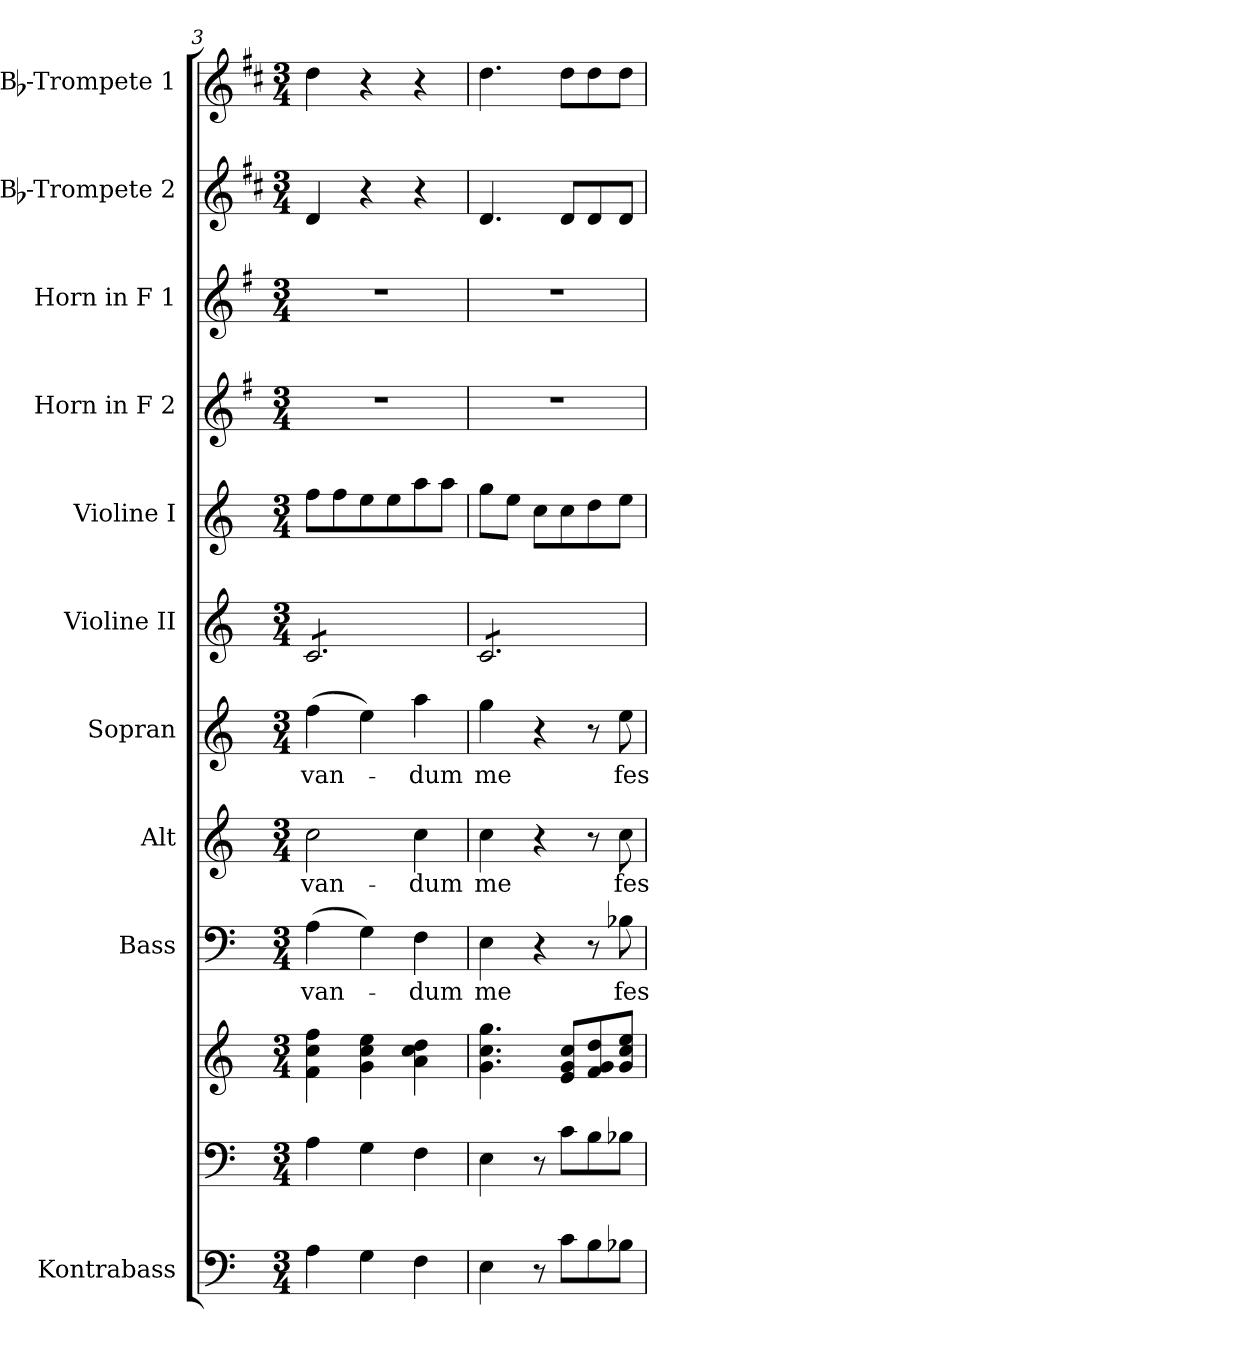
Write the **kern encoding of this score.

**kern	**kern	**kern	**kern	**text	**kern	**text	**kern	**text	**kern	**kern	**kern	**kern	**kern	**kern
*part11	*part10	*part10	*part9	*part9	*part8	*part8	*part7	*part7	*part6	*part5	*part4	*part3	*part2	*part1
*staff12	*staff11	*staff10	*staff9	*staff9	*staff8	*staff8	*staff7	*staff7	*staff6	*staff5	*staff4	*staff3	*staff2	*staff1
*I"Kontrabass	*	*	*I"Bass	*	*I"Alt	*	*I"Sopran	*	*I"Violine II	*I"Violine I	*I"Horn in F 2	*I"Horn in F 1	*I"Bb-Trompete 2	*I"Bb-Trompete 1
*I'Kb.	*	*	*I'B.	*	*I'A.	*	*I'S.	*	*I'Vl. II	*I'Vl. I	*	*	*I'Bb Trp. 2	*I'Bb Trp. 1
*clefF4	*clefF4	*clefG2	*clefF4	*	*clefG2	*	*clefG2	*	*clefG2	*clefG2	*clefG2	*clefG2	*clefG2	*clefG2
*ITrd7c12	*	*	*	*	*	*	*	*	*	*	*ITrd4c7	*ITrd4c7	*ITrd1c2	*ITrd1c2
*k[]	*k[]	*k[]	*k[]	*	*k[]	*	*k[]	*	*k[]	*k[]	*k[]	*k[]	*k[]	*k[]
*C:	*C:	*C:	*C:	*	*C:	*	*C:	*	*C:	*C:	*C:	*C:	*C:	*C:
*M3/4	*M3/4	*M3/4	*M3/4	*	*M3/4	*	*M3/4	*	*M3/4	*M3/4	*M3/4	*M3/4	*M3/4	*M3/4
=3	=3	=3	=3	=3	=3	=3	=3	=3	=3	=3	=3	=3	=3	=3
!	!	!	!	!LO:LY:b	!	!LO:LY:b	!	!LO:LY:b	!	!	!	!	!	!
*	*	*	*	*	*	*	*	*	*tremolo	*	*	*	*	*
4AA\	4A\	4f\ 4cc\ 4ff\	(>4A\	-van-	2cc\	-van-	(>4ff\	-van-	8c/L	8ff\L	2.r	2.r	4c/	4cc\
.	.	.	.	.	.	.	.	.	8c/	8ff\	.	.	.	.
4GG\	4G\	4g\ 4cc\ 4ee\	4G\)	.	.	.	4ee\)	.	8c/	8ee\	.	.	4r	4r
.	.	.	.	.	.	.	.	.	8c/	8ee\	.	.	.	.
!	!	!	!	!LO:LY:b	!	!LO:LY:b	!	!LO:LY:b	!	!	!	!	!	!
4FF\	4F\	4a\ 4cc\ 4dd\	4F\	-dum	4cc\	-dum	4aa\	-dum	8c/	8aa\	.	.	4r	4r
.	.	.	.	.	.	.	.	.	8c/J	8aa\J	.	.	.	.
=4	=4	=4	=4	=4	=4	=4	=4	=4	=4	=4	=4	=4	=4	=4
!	!	!	!	!LO:LY:b	!	!LO:LY:b	!	!LO:LY:b	!	!	!	!	!	!
4EE\	4E\	4.g\ 4.cc\ 4.gg\	4E\	me	4cc\	me	4gg\	me	8c/L	8gg\L	2.r	2.r	4.c/	4.cc\
.	.	.	.	.	.	.	.	.	8c/	8ee\J	.	.	.	.
8r	8r	.	4r	.	4r	.	4r	.	8c/	8cc\L	.	.	.	.
8C\L	8c\L	8e/ 8g/ 8cc/L	.	.	.	.	.	.	8c/	8cc\	.	.	8c/L	8cc\L
8BB\	8B\	8f/ 8g/ 8dd/	8r	.	8r	.	8r	.	8c/	8dd\	.	.	8c/	8cc\
!	!	!	!	!LO:LY:b	!	!LO:LY:b	!	!LO:LY:b	!	!	!	!	!	!
8BB-X\J	8B-X\J	8g/ 8cc/ 8ee/J	8B-X\	fes-	8cc\	fes-	8ee\	fes-	8c/J	8ee\J	.	.	8c/J	8cc\J
*	*	*	*	*	*	*	*	*	*Xtremolo	*	*	*	*	*
=	=	=	=	=	=	=	=	=	=	=	=	=	=	=
*-	*-	*-	*-	*-	*-	*-	*-	*-	*-	*-	*-	*-	*-	*-
